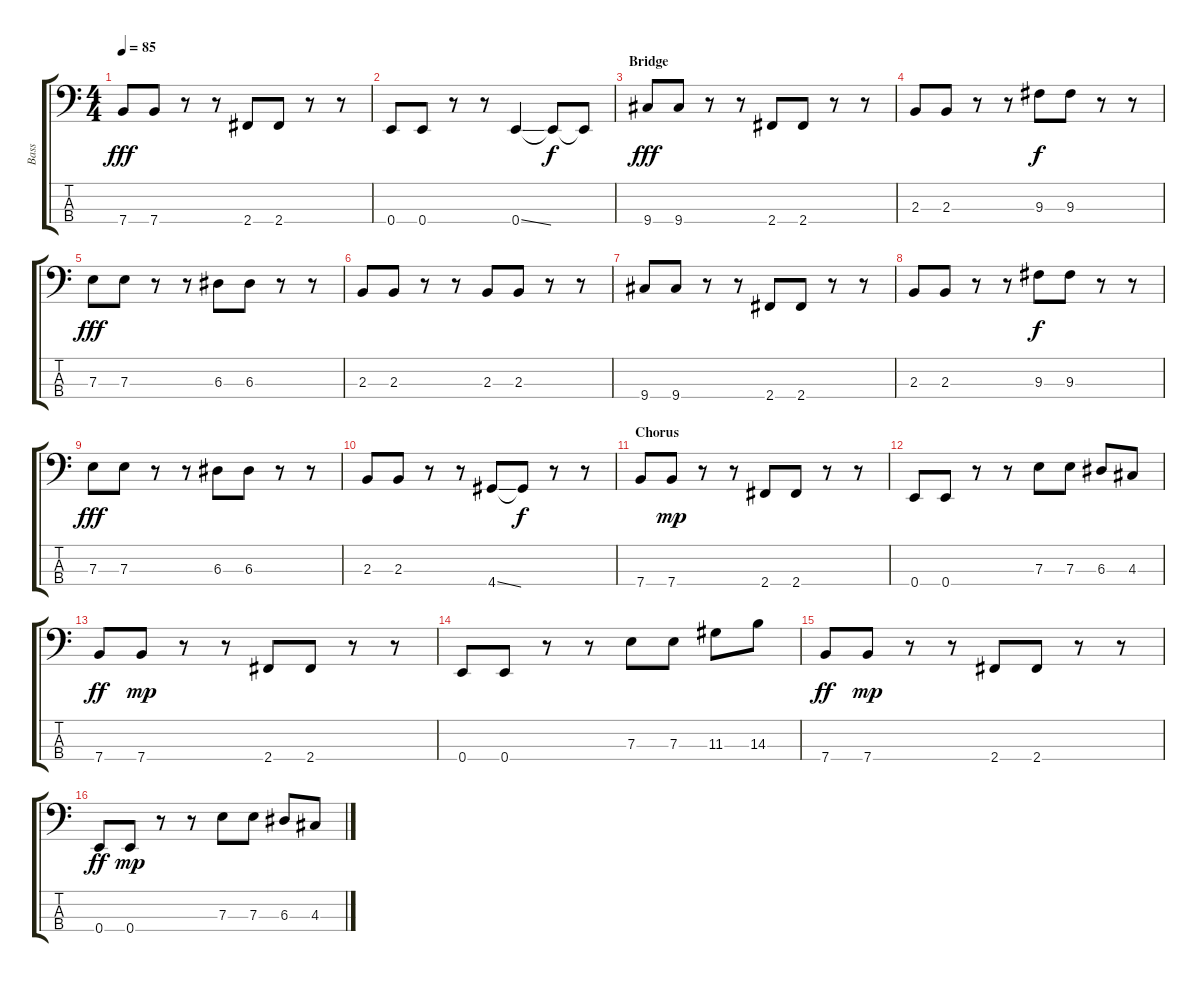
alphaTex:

\track ("Bass" "Bass") {instrument electricbassfinger}
\staff {score tabs}
\tuning (G2 D2 A1 E1) {hide}
\ts (4 4)
\tempo 85
\clef f4
\ks c
7.4.8{dy fff} 7.4.8 r.8 r.8 2.4.8 2.4.8 r.8 r.8 |
0.4.8 0.4.8 r.8 r.8 0.4{ss}.4 0.4{t}.8{dy f} 0.4{t}.8 |
\section ("" "Bridge")
9.4.8{dy fff} 9.4.8 r.8 r.8 2.4.8 2.4.8 r.8 r.8 |
2.3.8 2.3.8 r.8 r.8 9.3.8{dy f} 9.3.8 r.8 r.8 |
7.3.8{dy fff} 7.3.8 r.8 r.8 6.3.8 6.3.8 r.8 r.8 |
2.3.8 2.3.8 r.8 r.8 2.3.8 2.3.8 r.8 r.8 |
9.4.8 9.4.8 r.8 r.8 2.4.8 2.4.8 r.8 r.8 |
2.3.8 2.3.8 r.8 r.8 9.3.8{dy f} 9.3.8 r.8 r.8 |
7.3.8{dy fff} 7.3.8 r.8 r.8 6.3.8 6.3.8 r.8 r.8 |
2.3.8 2.3.8 r.8 r.8 4.4{ss}.8 4.4{t}.8{dy f} r.8 r.8 |
\section ("" "Chorus")
7.4.8 7.4.8{dy mp} r.8 r.8 2.4.8 2.4.8 r.8 r.8 |
0.4.8 0.4.8 r.8 r.8 7.3.8 7.3.8 6.3.8 4.3.8 |
7.4.8{dy ff} 7.4.8{dy mp} r.8 r.8 2.4.8 2.4.8 r.8 r.8 |
0.4.8 0.4.8 r.8 r.8 7.3.8 7.3.8 11.3.8 14.3.8 |
7.4.8{dy ff} 7.4.8{dy mp} r.8 r.8 2.4.8 2.4.8 r.8 r.8 |
0.4.8{dy ff} 0.4.8{dy mp} r.8 r.8 7.3.8 7.3.8 6.3.8 4.3.8
